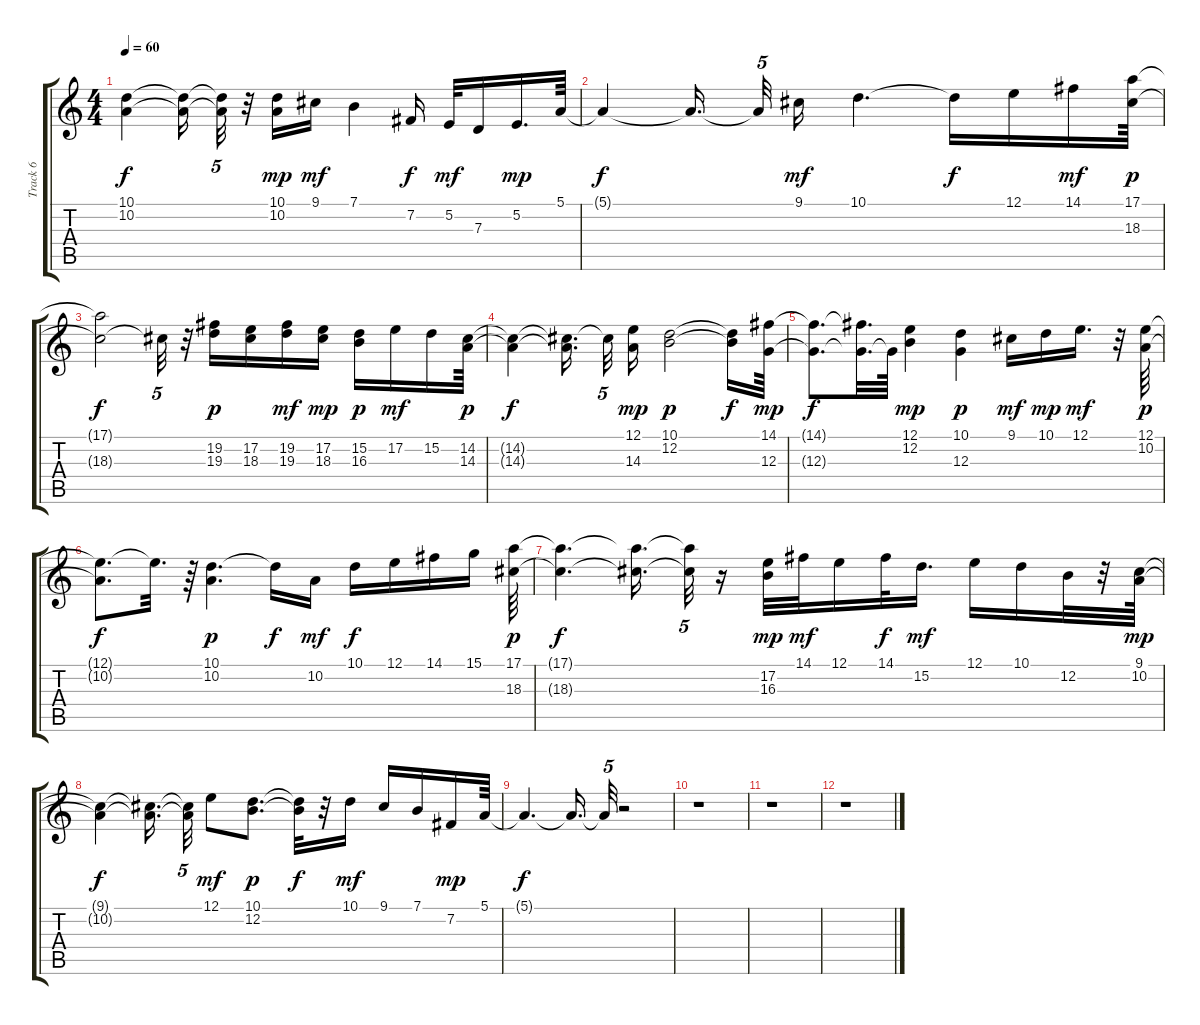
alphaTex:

\track ("Track 6" "Track 6") {instrument stringensemble1}
\staff {score tabs}
\tuning (E4 B3 G3 D3 A2 E2) {hide}
\ts (4 4)
\tempo 60
\clef g2
\ks c
(10.1{t} 10.2{t}).4{dy f} (10.1{t} 10.2{t}).16 (10.1{t} 10.2{t}).32{tu (5 4)} r.32 (10.1 10.2).16{dy mp} 9.1.16{dy mf} 7.1.4 7.2.16{dy f} 5.2.32{dy mf} 7.3.16 5.2.16{d dy mp} 5.1.64 |
5.1{t}.4{dy f} 5.1{t}.16{d} 5.1{t}.32{tu (5 4)} 9.1.16{dy mf} 10.1.4{d} 10.1{t}.16{dy f} 12.1.16 14.1.16{dy mf} (17.1 18.3).64{dy p} |
(17.1{t} 18.3{t}).2{dy f} 18.3{t}.32{tu (5 4)} r.32 (19.2 19.3).16{dy p} (17.2 18.3).16 (19.2 19.3).16{dy mf} (17.2 18.3).16{dy mp} (15.2 16.3).16{dy p} 17.2.16{dy mf} 15.2.16 (14.2 14.3).64{dy p} |
(14.2{t} 14.3{t}).4{dy f} (14.2{t} 14.3{t}).16{d} 14.2{t}.32{tu (5 4)} (12.1 14.3).16{dy mp} (10.1 12.2).2{dy p} (10.1{t} 12.2{t}).16{dy f} (14.1 12.3).64{dy mp} |
(14.1{t} 12.3{t}).8{d dy f} (14.1{t} 12.3{t}).32{d} 12.3{t}.64 (12.1 12.2).4{dy mp} (10.1 12.3).4{dy p} 9.1.16{dy mf} 10.1.16{dy mp} 12.1.16{d dy mf} r.32 (12.1 10.2).64{dy p} |
(12.1{t} 10.2{t}).8{d dy f} 12.1{t}.32{d} r.64 (10.1 10.2).4{d dy p} 10.1{t}.16{dy f} 10.2.16{dy mf} 10.1.16{dy f} 12.1.16 14.1.16 15.1.16 (17.1 18.3).64{dy p} |
(17.1{t} 18.3{t}).4{d dy f} (17.1{t} 18.3{t}).16{d} (17.1{t} 18.3{t}).32{tu (5 4)} r.16 (17.2 16.3).32{dy mp} 14.1.32{dy mf} 12.1.16 14.1.32{dy f} 15.2.16{d dy mf} 12.1.16 10.1.16 12.2.32 r.32 (9.1 10.2).64{dy mp} |
(9.1{t} 10.2{t}).4{dy f} (9.1{t} 10.2{t}).16{d} (9.1{t} 10.2{t}).32{tu (5 4)} 12.1.8{dy mf} (10.1 12.2).8{d dy p} (10.1{t} 12.2{t}).32{dy f} r.32 10.1.16{dy mf} 9.1.16 7.1.16 7.2.16{dy mp} 5.1.64 |
5.1{t}.4{d dy f} 5.1{t}.16{d} 5.1{t}.32{tu (5 4)} r.2 |
r.1 |
r.1 |
r.1
